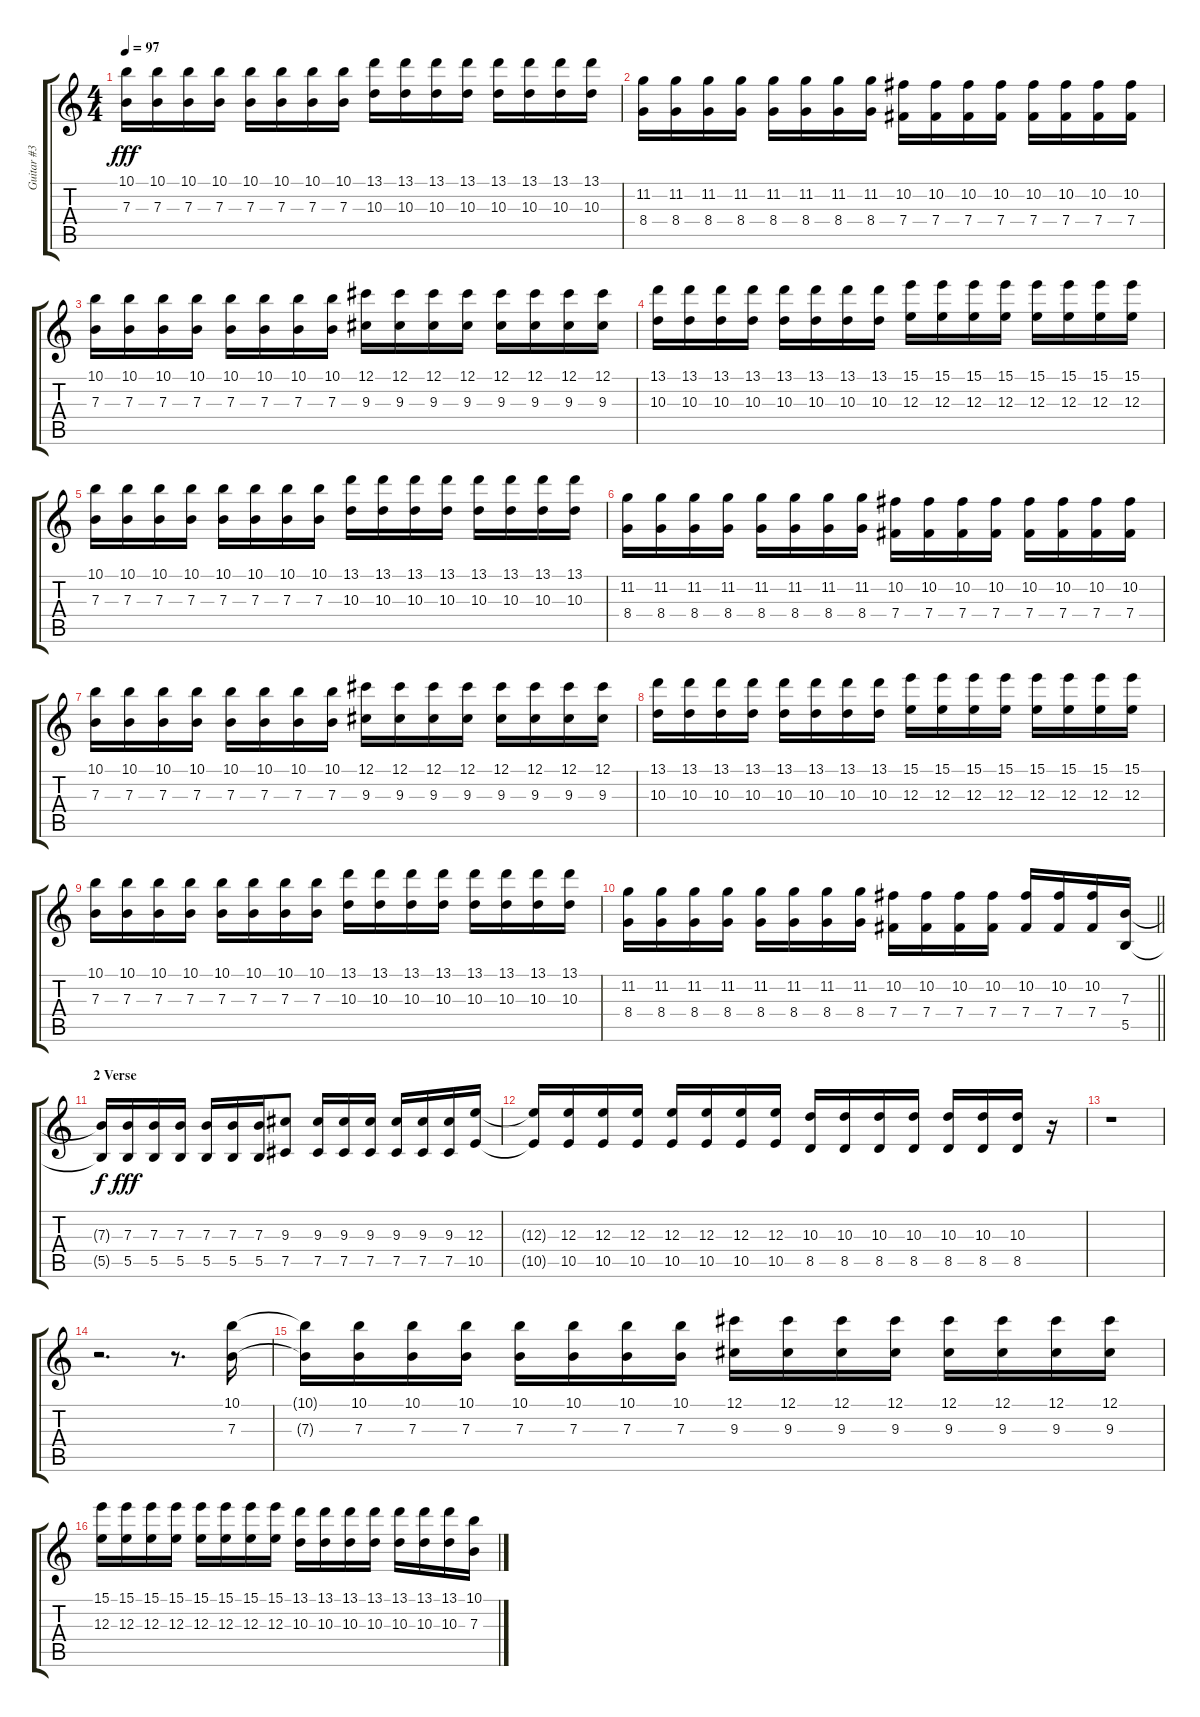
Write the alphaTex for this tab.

\track ("Guitar #3" "Guitar #3") {instrument overdrivenguitar}
\staff {score tabs}
\tuning (Db4 Ab3 E3 B2 Gb2 B1) {hide}
\ts (4 4)
\tempo 97
\clef g2
\ks c
(10.1 7.3).16{dy fff} (10.1 7.3).16 (10.1 7.3).16 (10.1 7.3).16 (10.1 7.3).16 (10.1 7.3).16 (10.1 7.3).16 (10.1 7.3).16 (13.1 10.3).16 (13.1 10.3).16 (13.1 10.3).16 (13.1 10.3).16 (13.1 10.3).16 (13.1 10.3).16 (13.1 10.3).16 (13.1 10.3).16 |
(11.2 8.4).16 (11.2 8.4).16 (11.2 8.4).16 (11.2 8.4).16 (11.2 8.4).16 (11.2 8.4).16 (11.2 8.4).16 (11.2 8.4).16 (10.2 7.4).16 (10.2 7.4).16 (10.2 7.4).16 (10.2 7.4).16 (10.2 7.4).16 (10.2 7.4).16 (10.2 7.4).16 (10.2 7.4).16 |
(10.1 7.3).16 (10.1 7.3).16 (10.1 7.3).16 (10.1 7.3).16 (10.1 7.3).16 (10.1 7.3).16 (10.1 7.3).16 (10.1 7.3).16 (12.1 9.3).16 (12.1 9.3).16 (12.1 9.3).16 (12.1 9.3).16 (12.1 9.3).16 (12.1 9.3).16 (12.1 9.3).16 (12.1 9.3).16 |
(13.1 10.3).16 (13.1 10.3).16 (13.1 10.3).16 (13.1 10.3).16 (13.1 10.3).16 (13.1 10.3).16 (13.1 10.3).16 (13.1 10.3).16 (15.1 12.3).16 (15.1 12.3).16 (15.1 12.3).16 (15.1 12.3).16 (15.1 12.3).16 (15.1 12.3).16 (15.1 12.3).16 (15.1 12.3).16 |
(10.1 7.3).16 (10.1 7.3).16 (10.1 7.3).16 (10.1 7.3).16 (10.1 7.3).16 (10.1 7.3).16 (10.1 7.3).16 (10.1 7.3).16 (13.1 10.3).16 (13.1 10.3).16 (13.1 10.3).16 (13.1 10.3).16 (13.1 10.3).16 (13.1 10.3).16 (13.1 10.3).16 (13.1 10.3).16 |
(11.2 8.4).16 (11.2 8.4).16 (11.2 8.4).16 (11.2 8.4).16 (11.2 8.4).16 (11.2 8.4).16 (11.2 8.4).16 (11.2 8.4).16 (10.2 7.4).16 (10.2 7.4).16 (10.2 7.4).16 (10.2 7.4).16 (10.2 7.4).16 (10.2 7.4).16 (10.2 7.4).16 (10.2 7.4).16 |
(10.1 7.3).16 (10.1 7.3).16 (10.1 7.3).16 (10.1 7.3).16 (10.1 7.3).16 (10.1 7.3).16 (10.1 7.3).16 (10.1 7.3).16 (12.1 9.3).16 (12.1 9.3).16 (12.1 9.3).16 (12.1 9.3).16 (12.1 9.3).16 (12.1 9.3).16 (12.1 9.3).16 (12.1 9.3).16 |
(13.1 10.3).16 (13.1 10.3).16 (13.1 10.3).16 (13.1 10.3).16 (13.1 10.3).16 (13.1 10.3).16 (13.1 10.3).16 (13.1 10.3).16 (15.1 12.3).16 (15.1 12.3).16 (15.1 12.3).16 (15.1 12.3).16 (15.1 12.3).16 (15.1 12.3).16 (15.1 12.3).16 (15.1 12.3).16 |
(10.1 7.3).16 (10.1 7.3).16 (10.1 7.3).16 (10.1 7.3).16 (10.1 7.3).16 (10.1 7.3).16 (10.1 7.3).16 (10.1 7.3).16 (13.1 10.3).16 (13.1 10.3).16 (13.1 10.3).16 (13.1 10.3).16 (13.1 10.3).16 (13.1 10.3).16 (13.1 10.3).16 (13.1 10.3).16 |
\barLineRight lightlight
(11.2 8.4).16 (11.2 8.4).16 (11.2 8.4).16 (11.2 8.4).16 (11.2 8.4).16 (11.2 8.4).16 (11.2 8.4).16 (11.2 8.4).16 (10.2 7.4).16 (10.2 7.4).16 (10.2 7.4).16 (10.2 7.4).16 (10.2 7.4).16 (10.2 7.4).16 (10.2 7.4).16 (7.3 5.5).16 |
\section ("" "2 Verse")
(7.3{t} 5.5{t}).16{dy f} (7.3 5.5).16{dy fff} (7.3 5.5).16 (7.3 5.5).16 (7.3 5.5).16 (7.3 5.5).16 (7.3 5.5).16 (9.3 7.5).8 (9.3 7.5).16 (9.3 7.5).16 (9.3 7.5).16 (9.3 7.5).16 (9.3 7.5).16 (9.3 7.5).16 (12.3 10.5).16 |
(12.3{t} 10.5{t}).16 (12.3 10.5).16 (12.3 10.5).16 (12.3 10.5).16 (12.3 10.5).16 (12.3 10.5).16 (12.3 10.5).16 (12.3 10.5).16 (10.3 8.5).16 (10.3 8.5).16 (10.3 8.5).16 (10.3 8.5).16 (10.3 8.5).16 (10.3 8.5).16 (10.3 8.5).16 r.16 |
r.1 |
r.2{d} r.8{d} (10.1 7.3).16 |
(10.1{t} 7.3{t}).16 (10.1 7.3).16 (10.1 7.3).16 (10.1 7.3).16 (10.1 7.3).16 (10.1 7.3).16 (10.1 7.3).16 (10.1 7.3).16 (12.1 9.3).16 (12.1 9.3).16 (12.1 9.3).16 (12.1 9.3).16 (12.1 9.3).16 (12.1 9.3).16 (12.1 9.3).16 (12.1 9.3).16 |
(15.1 12.3).16 (15.1 12.3).16 (15.1 12.3).16 (15.1 12.3).16 (15.1 12.3).16 (15.1 12.3).16 (15.1 12.3).16 (15.1 12.3).16 (13.1 10.3).16 (13.1 10.3).16 (13.1 10.3).16 (13.1 10.3).16 (13.1 10.3).16 (13.1 10.3).16 (13.1 10.3).16 (10.1 7.3).16
